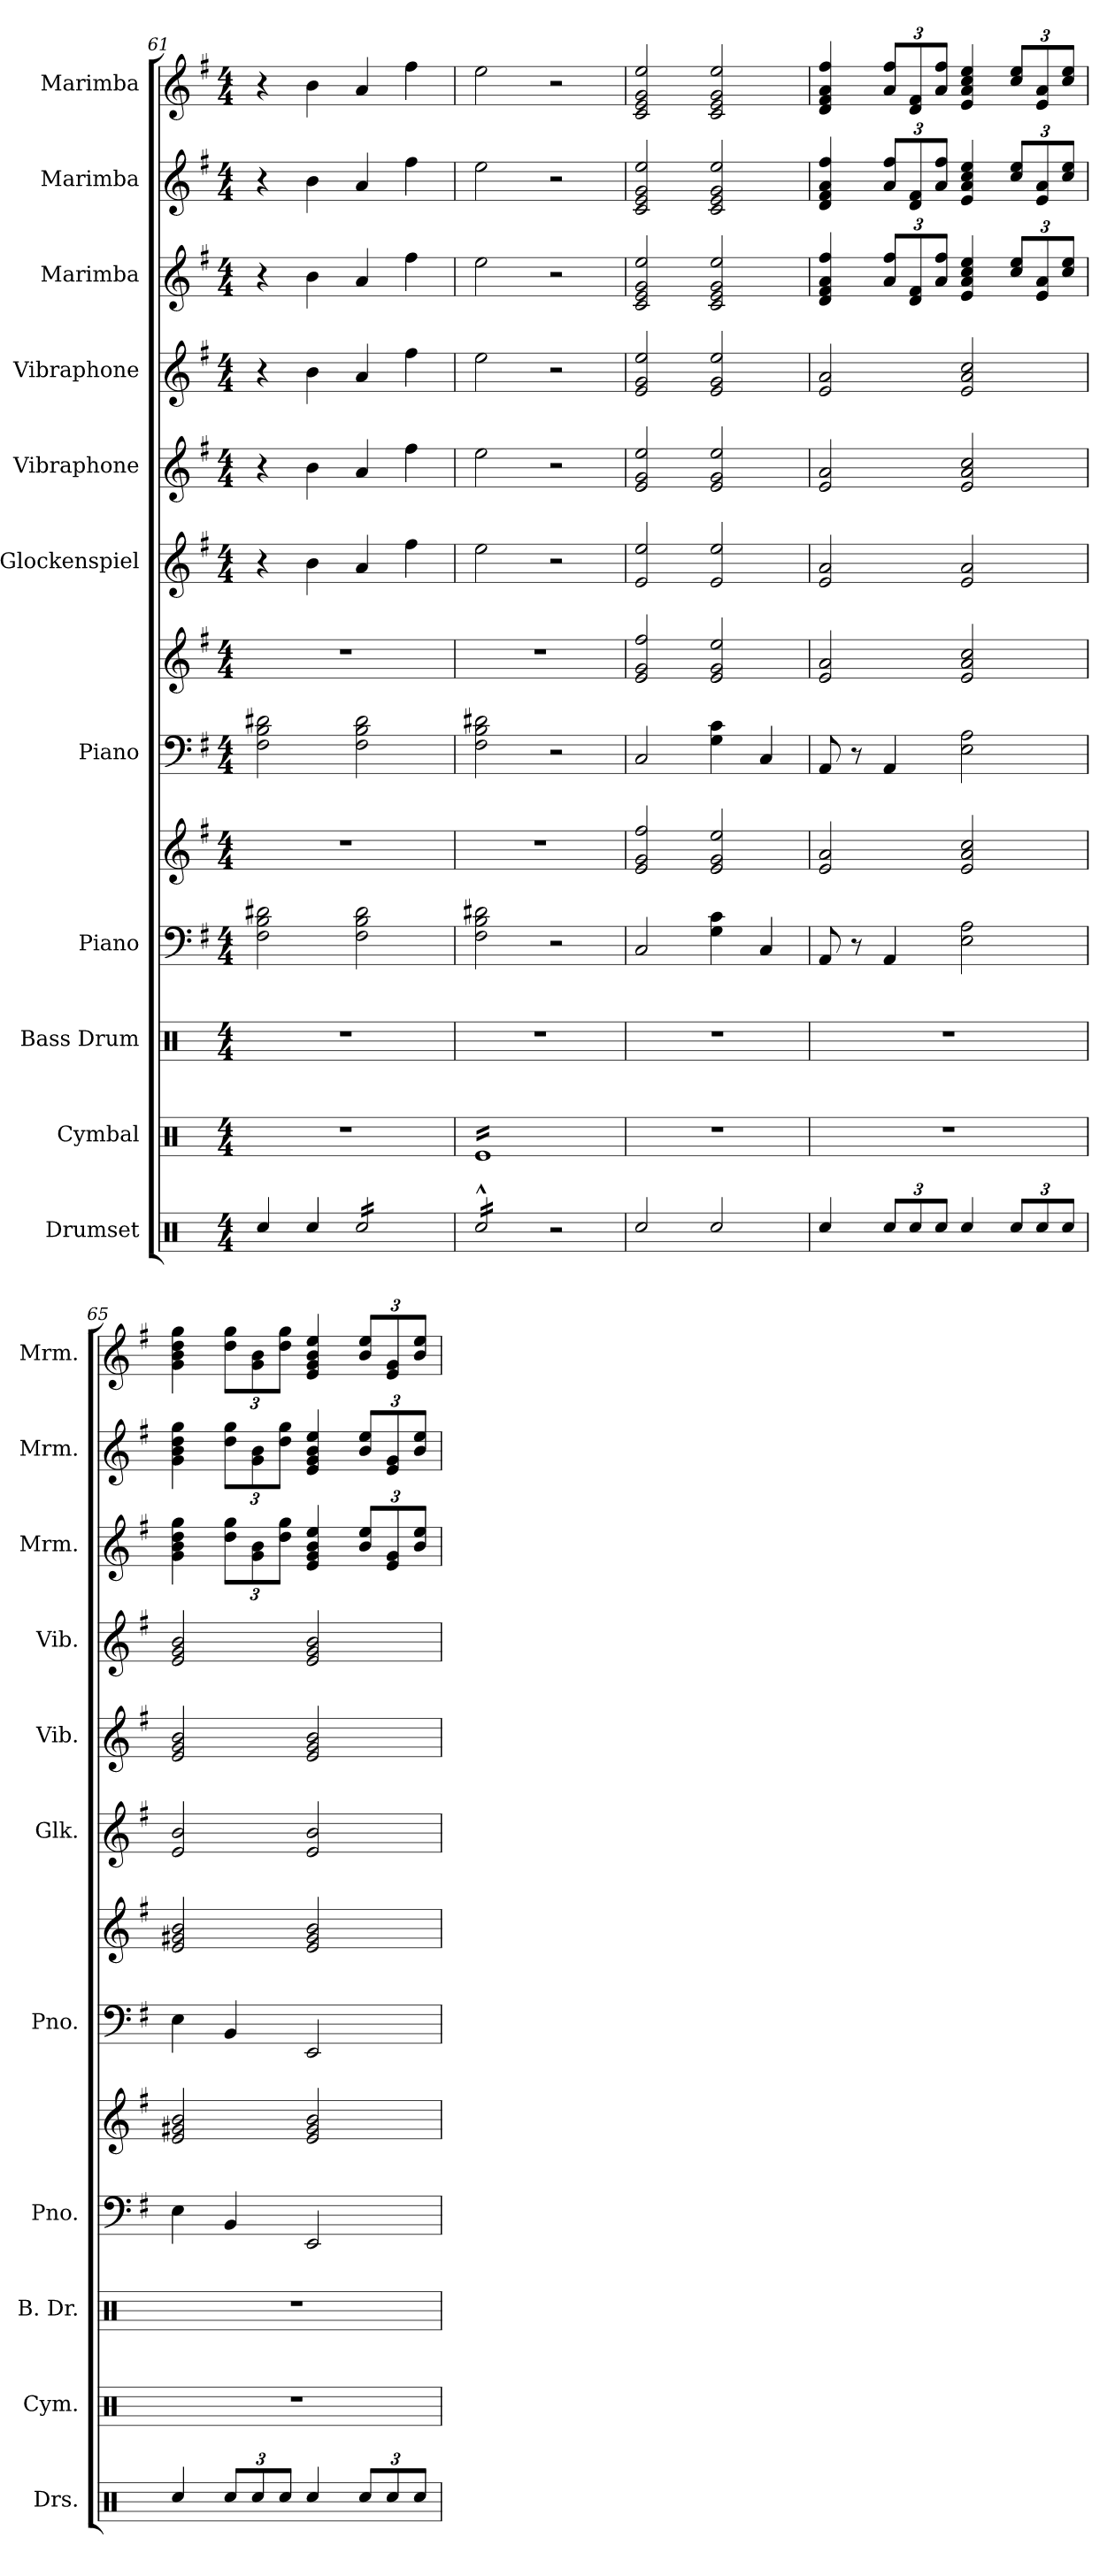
**kern	**kern	**kern	**kern	**kern	**kern	**kern	**kern	**kern	**kern	**kern	**kern	**kern
*part11	*part10	*part9	*part8	*part8	*part7	*part7	*part6	*part5	*part4	*part3	*part2	*part1
*staff13	*staff12	*staff11	*staff10	*staff9	*staff8	*staff7	*staff6	*staff5	*staff4	*staff3	*staff2	*staff1
*I"Drumset	*I"Cymbal	*I"Bass Drum	*I"Piano	*	*I"Piano	*	*I"Glockenspiel	*I"Vibraphone	*I"Vibraphone	*I"Marimba	*I"Marimba	*I"Marimba
*I'Drs.	*I'Cym.	*I'B. Dr.	*I'Pno.	*	*I'Pno.	*	*I'Glk.	*I'Vib.	*I'Vib.	*I'Mrm.	*I'Mrm.	*I'Mrm.
*clefX	*clefX	*clefX	*clefF4	*clefG2	*clefF4	*clefG2	*clefG2	*clefG2	*clefG2	*clefG2	*clefG2	*clefG2
*	*	*	*	*	*	*	*ITrd-14c-24	*	*	*	*	*
*k[]	*k[]	*k[]	*k[f#]	*k[f#]	*k[f#]	*k[f#]	*k[f#]	*k[f#]	*k[f#]	*k[f#]	*k[f#]	*k[f#]
*M4/4	*M4/4	*M4/4	*M4/4	*M4/4	*M4/4	*M4/4	*M4/4	*M4/4	*M4/4	*M4/4	*M4/4	*M4/4
=61	=61	=61	=61	=61	=61	=61	=61	=61	=61	=61	=61	=61
4Rcc/	1r	1r	2F#\ 2B\ 2d#X\	1r	2F#\ 2B\ 2d#X\	1r	4r	4r	4r	4r	4r	4r
4Rcc/	.	.	.	.	.	.	4bbb\	4b\	4b\	4b\	4b\	4b\
*tremolo	*	*	*	*	*	*	*	*	*	*	*	*
16Rcc/LL	.	.	2F#\ 2B\ 2d#\	.	2F#\ 2B\ 2d#\	.	4aaa/	4a/	4a/	4a/	4a/	4a/
16Rcc/	.	.	.	.	.	.	.	.	.	.	.	.
16Rcc/	.	.	.	.	.	.	.	.	.	.	.	.
16Rcc/	.	.	.	.	.	.	.	.	.	.	.	.
16Rcc/	.	.	.	.	.	.	4ffff#\	4ff#\	4ff#\	4ff#\	4ff#\	4ff#\
16Rcc/	.	.	.	.	.	.	.	.	.	.	.	.
16Rcc/	.	.	.	.	.	.	.	.	.	.	.	.
16Rcc/JJ	.	.	.	.	.	.	.	.	.	.	.	.
=62	=62	=62	=62	=62	=62	=62	=62	=62	=62	=62	=62	=62
*	*tremolo	*	*	*	*	*	*	*	*	*	*	*
16Rcc^^/LL	16ReLL	1r	2F#\ 2B\ 2d#X\	1r	2F#\ 2B\ 2d#X\	1r	2eeee\	2ee\	2ee\	2ee\	2ee\	2ee\
16Rcc^^/	16Re	.	.	.	.	.	.	.	.	.	.	.
16Rcc^^/	16Re	.	.	.	.	.	.	.	.	.	.	.
16Rcc^^/	16Re	.	.	.	.	.	.	.	.	.	.	.
16Rcc^^/	16Re	.	.	.	.	.	.	.	.	.	.	.
16Rcc^^/	16Re	.	.	.	.	.	.	.	.	.	.	.
16Rcc^^/	16Re	.	.	.	.	.	.	.	.	.	.	.
16Rcc^^/JJ	16Re	.	.	.	.	.	.	.	.	.	.	.
*Xtremolo	*	*	*	*	*	*	*	*	*	*	*	*
2r	16Re	.	2r	.	2r	.	2r	2r	2r	2r	2r	2r
.	16Re	.	.	.	.	.	.	.	.	.	.	.
.	16Re	.	.	.	.	.	.	.	.	.	.	.
.	16Re	.	.	.	.	.	.	.	.	.	.	.
.	16Re	.	.	.	.	.	.	.	.	.	.	.
.	16Re	.	.	.	.	.	.	.	.	.	.	.
.	16Re	.	.	.	.	.	.	.	.	.	.	.
.	16ReJJ	.	.	.	.	.	.	.	.	.	.	.
*	*Xtremolo	*	*	*	*	*	*	*	*	*	*	*
=63	=63	=63	=63	=63	=63	=63	=63	=63	=63	=63	=63	=63
2Rcc/	1r	1r	2C/	2e/ 2g/ 2ff#/	2C/	2e/ 2g/ 2ff#/	2eee/ 2eeee/	2e/ 2g/ 2ee/	2e/ 2g/ 2ee/	2c/ 2e/ 2g/ 2ee/	2c/ 2e/ 2g/ 2ee/	2c/ 2e/ 2g/ 2ee/
2Rcc/	.	.	4G\ 4c\	2e/ 2g/ 2ee/	4G\ 4c\	2e/ 2g/ 2ee/	2eee/ 2eeee/	2e/ 2g/ 2ee/	2e/ 2g/ 2ee/	2c/ 2e/ 2g/ 2ee/	2c/ 2e/ 2g/ 2ee/	2c/ 2e/ 2g/ 2ee/
.	.	.	4C/	.	4C/	.	.	.	.	.	.	.
=64	=64	=64	=64	=64	=64	=64	=64	=64	=64	=64	=64	=64
4Rcc/	1r	1r	8AA/	2e/ 2a/	8AA/	2e/ 2a/	2eee/ 2aaa/	2e/ 2a/	2e/ 2a/	4d/ 4f#/ 4a/ 4ff#/	4d/ 4f#/ 4a/ 4ff#/	4d/ 4f#/ 4a/ 4ff#/
.	.	.	8r	.	8r	.	.	.	.	.	.	.
*Xbrackettup	*	*	*	*	*	*	*	*	*	*Xbrackettup	*Xbrackettup	*Xbrackettup
12Rcc/L	.	.	4AA/	.	4AA/	.	.	.	.	12a/ 12ff#/L	12a/ 12ff#/L	12a/ 12ff#/L
12Rcc/	.	.	.	.	.	.	.	.	.	12d/ 12f#/	12d/ 12f#/	12d/ 12f#/
12Rcc/J	.	.	.	.	.	.	.	.	.	12a/ 12ff#/J	12a/ 12ff#/J	12a/ 12ff#/J
4Rcc/	.	.	2E\ 2A\	2e/ 2a/ 2cc/	2E\ 2A\	2e/ 2a/ 2cc/	2eee/ 2aaa/	2e/ 2a/ 2cc/	2e/ 2a/ 2cc/	4e/ 4a/ 4cc/ 4ee/	4e/ 4a/ 4cc/ 4ee/	4e/ 4a/ 4cc/ 4ee/
12Rcc/L	.	.	.	.	.	.	.	.	.	12cc/ 12ee/L	12cc/ 12ee/L	12cc/ 12ee/L
12Rcc/	.	.	.	.	.	.	.	.	.	12e/ 12a/	12e/ 12a/	12e/ 12a/
12Rcc/J	.	.	.	.	.	.	.	.	.	12cc/ 12ee/J	12cc/ 12ee/J	12cc/ 12ee/J
!!LO:PB:g=z
=65	=65	=65	=65	=65	=65	=65	=65	=65	=65	=65	=65	=65
4Rcc/	1r	1r	4E\	2e/ 2g#X/ 2b/	4E\	2e/ 2g#X/ 2b/	2eee/ 2bbb/	2e/ 2g/ 2b/	2e/ 2g/ 2b/	4g\ 4b\ 4dd\ 4gg\	4g\ 4b\ 4dd\ 4gg\	4g\ 4b\ 4dd\ 4gg\
12Rcc/L	.	.	4BB/	.	4BB/	.	.	.	.	12dd\ 12gg\L	12dd\ 12gg\L	12dd\ 12gg\L
12Rcc/	.	.	.	.	.	.	.	.	.	12g\ 12b\	12g\ 12b\	12g\ 12b\
12Rcc/J	.	.	.	.	.	.	.	.	.	12dd\ 12gg\J	12dd\ 12gg\J	12dd\ 12gg\J
4Rcc/	.	.	2EE/	2e/ 2g#/ 2b/	2EE/	2e/ 2g#/ 2b/	2eee/ 2bbb/	2e/ 2g/ 2b/	2e/ 2g/ 2b/	4e/ 4g/ 4b/ 4ee/	4e/ 4g/ 4b/ 4ee/	4e/ 4g/ 4b/ 4ee/
12Rcc/L	.	.	.	.	.	.	.	.	.	12b/ 12ee/L	12b/ 12ee/L	12b/ 12ee/L
12Rcc/	.	.	.	.	.	.	.	.	.	12e/ 12g/	12e/ 12g/	12e/ 12g/
12Rcc/J	.	.	.	.	.	.	.	.	.	12b/ 12ee/J	12b/ 12ee/J	12b/ 12ee/J
=	=	=	=	=	=	=	=	=	=	=	=	=
*-	*-	*-	*-	*-	*-	*-	*-	*-	*-	*-	*-	*-
